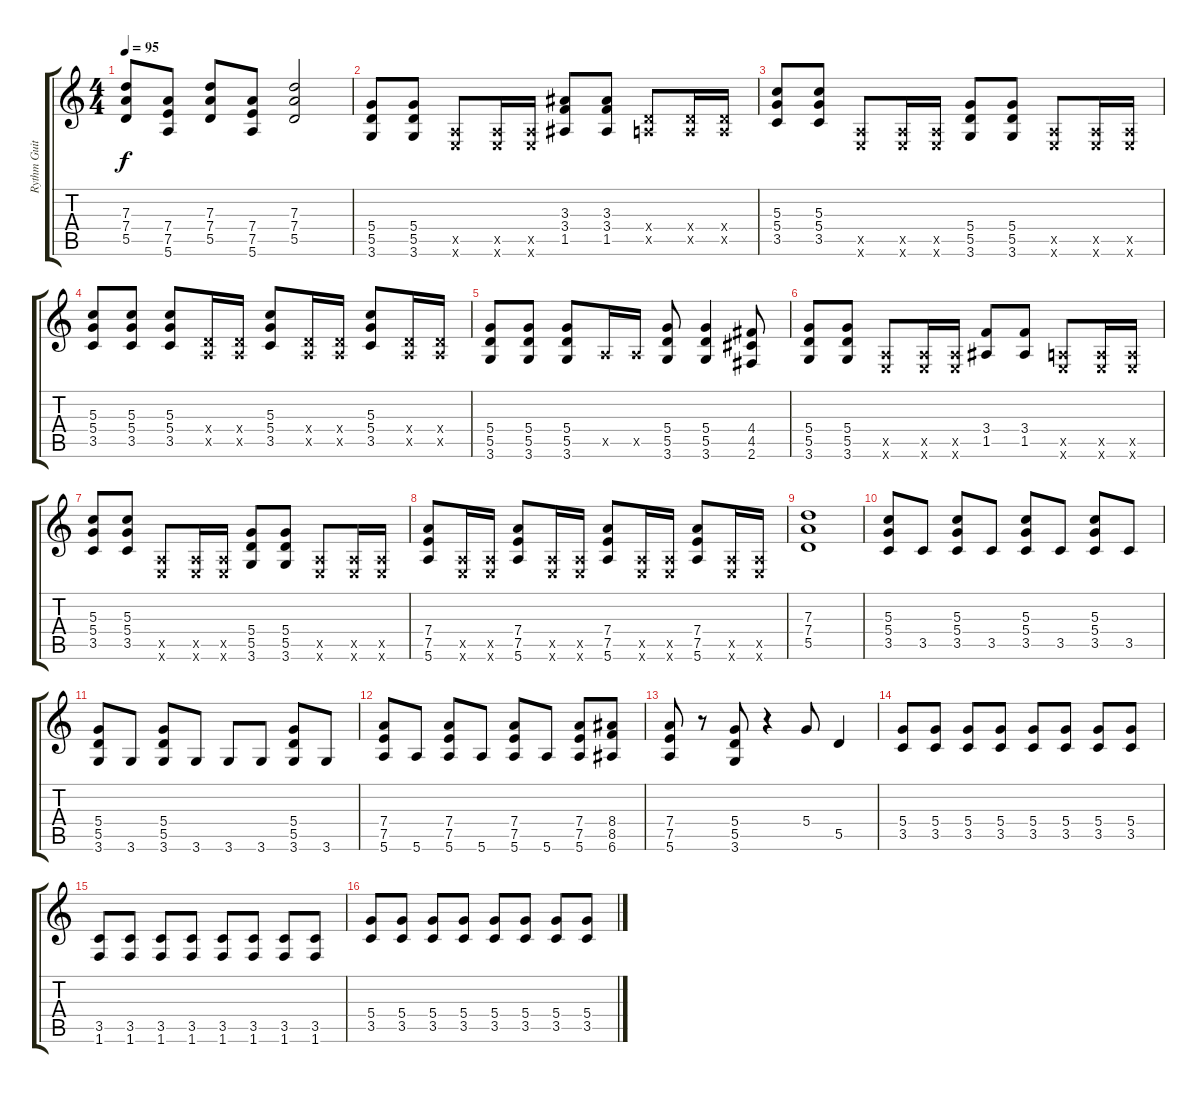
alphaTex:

\track ("Rythm Guitar" "Rythm Guit") {instrument overdrivenguitar}
\staff {score tabs}
\tuning (E4 B3 G3 D3 A2 E2) {hide}
\ts (4 4)
\tempo 95
\clef g2
\ks c
(7.3 7.4 5.5).8{dy f} (7.4 7.5 5.6).8 (7.3 7.4 5.5).8 (7.4 7.5 5.6).8 (7.3 7.4 5.5).2 |
(5.4 5.5 3.6).8 (5.4 5.5 3.6).8 (0.5{x} 0.6{x}).8 (0.5{x} 0.6{x}).16 (0.5{x} 0.6{x}).16 (3.3 3.4 1.5).8 (3.3 3.4 1.5).8 (0.4{x} 0.5{x}).8 (0.4{x} 0.5{x}).16 (0.4{x} 0.5{x}).16 |
(5.3 5.4 3.5).8 (5.3 5.4 3.5).8 (0.5{x} 0.6{x}).8 (0.5{x} 0.6{x}).16 (0.5{x} 0.6{x}).16 (5.4 5.5 3.6).8 (5.4 5.5 3.6).8 (0.5{x} 0.6{x}).8 (0.5{x} 0.6{x}).16 (0.5{x} 0.6{x}).16 |
(5.3 5.4 3.5).8 (5.3 5.4 3.5).8 (5.3 5.4 3.5).8 (0.4{x} 0.5{x}).16 (0.4{x} 0.5{x}).16 (5.3 5.4 3.5).8 (0.4{x} 0.5{x}).16 (0.4{x} 0.5{x}).16 (5.3 5.4 3.5).8 (0.4{x} 0.5{x}).16 (0.4{x} 0.5{x}).16 |
(5.4 5.5 3.6).8 (5.4 5.5 3.6).8 (5.4 5.5 3.6).8 0.5{x}.16 0.5{x}.16 (5.4 5.5 3.6).8 (5.4 5.5 3.6).4 (4.4 4.5 2.6).8 |
(5.4 5.5 3.6).8 (5.4 5.5 3.6).8 (0.5{x} 0.6{x}).8 (0.5{x} 0.6{x}).16 (0.5{x} 0.6{x}).16 (3.4 1.5).8 (3.4 1.5).8 (0.5{x} 0.6{x}).8 (0.5{x} 0.6{x}).16 (0.5{x} 0.6{x}).16 |
(5.3 5.4 3.5).8 (5.3 5.4 3.5).8 (0.5{x} 0.6{x}).8 (0.5{x} 0.6{x}).16 (0.5{x} 0.6{x}).16 (5.4 5.5 3.6).8 (5.4 5.5 3.6).8 (0.5{x} 0.6{x}).8 (0.5{x} 0.6{x}).16 (0.5{x} 0.6{x}).16 |
(7.4 7.5 5.6).8 (0.5{x} 0.6{x}).16 (0.5{x} 0.6{x}).16 (7.4 7.5 5.6).8 (0.5{x} 0.6{x}).16 (0.5{x} 0.6{x}).16 (7.4 7.5 5.6).8 (0.5{x} 0.6{x}).16 (0.5{x} 0.6{x}).16 (7.4 7.5 5.6).8 (0.5{x} 0.6{x}).16 (0.5{x} 0.6{x}).16 |
(7.3 7.4 5.5).1 |
(5.3 5.4 3.5).8 3.5.8 (5.3 5.4 3.5).8 3.5.8 (5.3 5.4 3.5).8 3.5.8 (5.3 5.4 3.5).8 3.5.8 |
(5.4 5.5 3.6).8 3.6.8 (5.4 5.5 3.6).8 3.6.8 3.6.8 3.6.8 (5.4 5.5 3.6).8 3.6.8 |
(7.4 7.5 5.6).8 5.6.8 (7.4 7.5 5.6).8 5.6.8 (7.4 7.5 5.6).8 5.6.8 (7.4 7.5 5.6).8 (8.4 8.5 6.6).8 |
(7.4 7.5 5.6).8 r.8 (5.4 5.5 3.6).8 r.4 5.4.8 5.5.4 |
(5.4 3.5).8 (5.4 3.5).8 (5.4 3.5).8 (5.4 3.5).8 (5.4 3.5).8 (5.4 3.5).8 (5.4 3.5).8 (5.4 3.5).8 |
(3.5 1.6).8 (3.5 1.6).8 (3.5 1.6).8 (3.5 1.6).8 (3.5 1.6).8 (3.5 1.6).8 (3.5 1.6).8 (3.5 1.6).8 |
(5.4 3.5).8 (5.4 3.5).8 (5.4 3.5).8 (5.4 3.5).8 (5.4 3.5).8 (5.4 3.5).8 (5.4 3.5).8 (5.4 3.5).8
